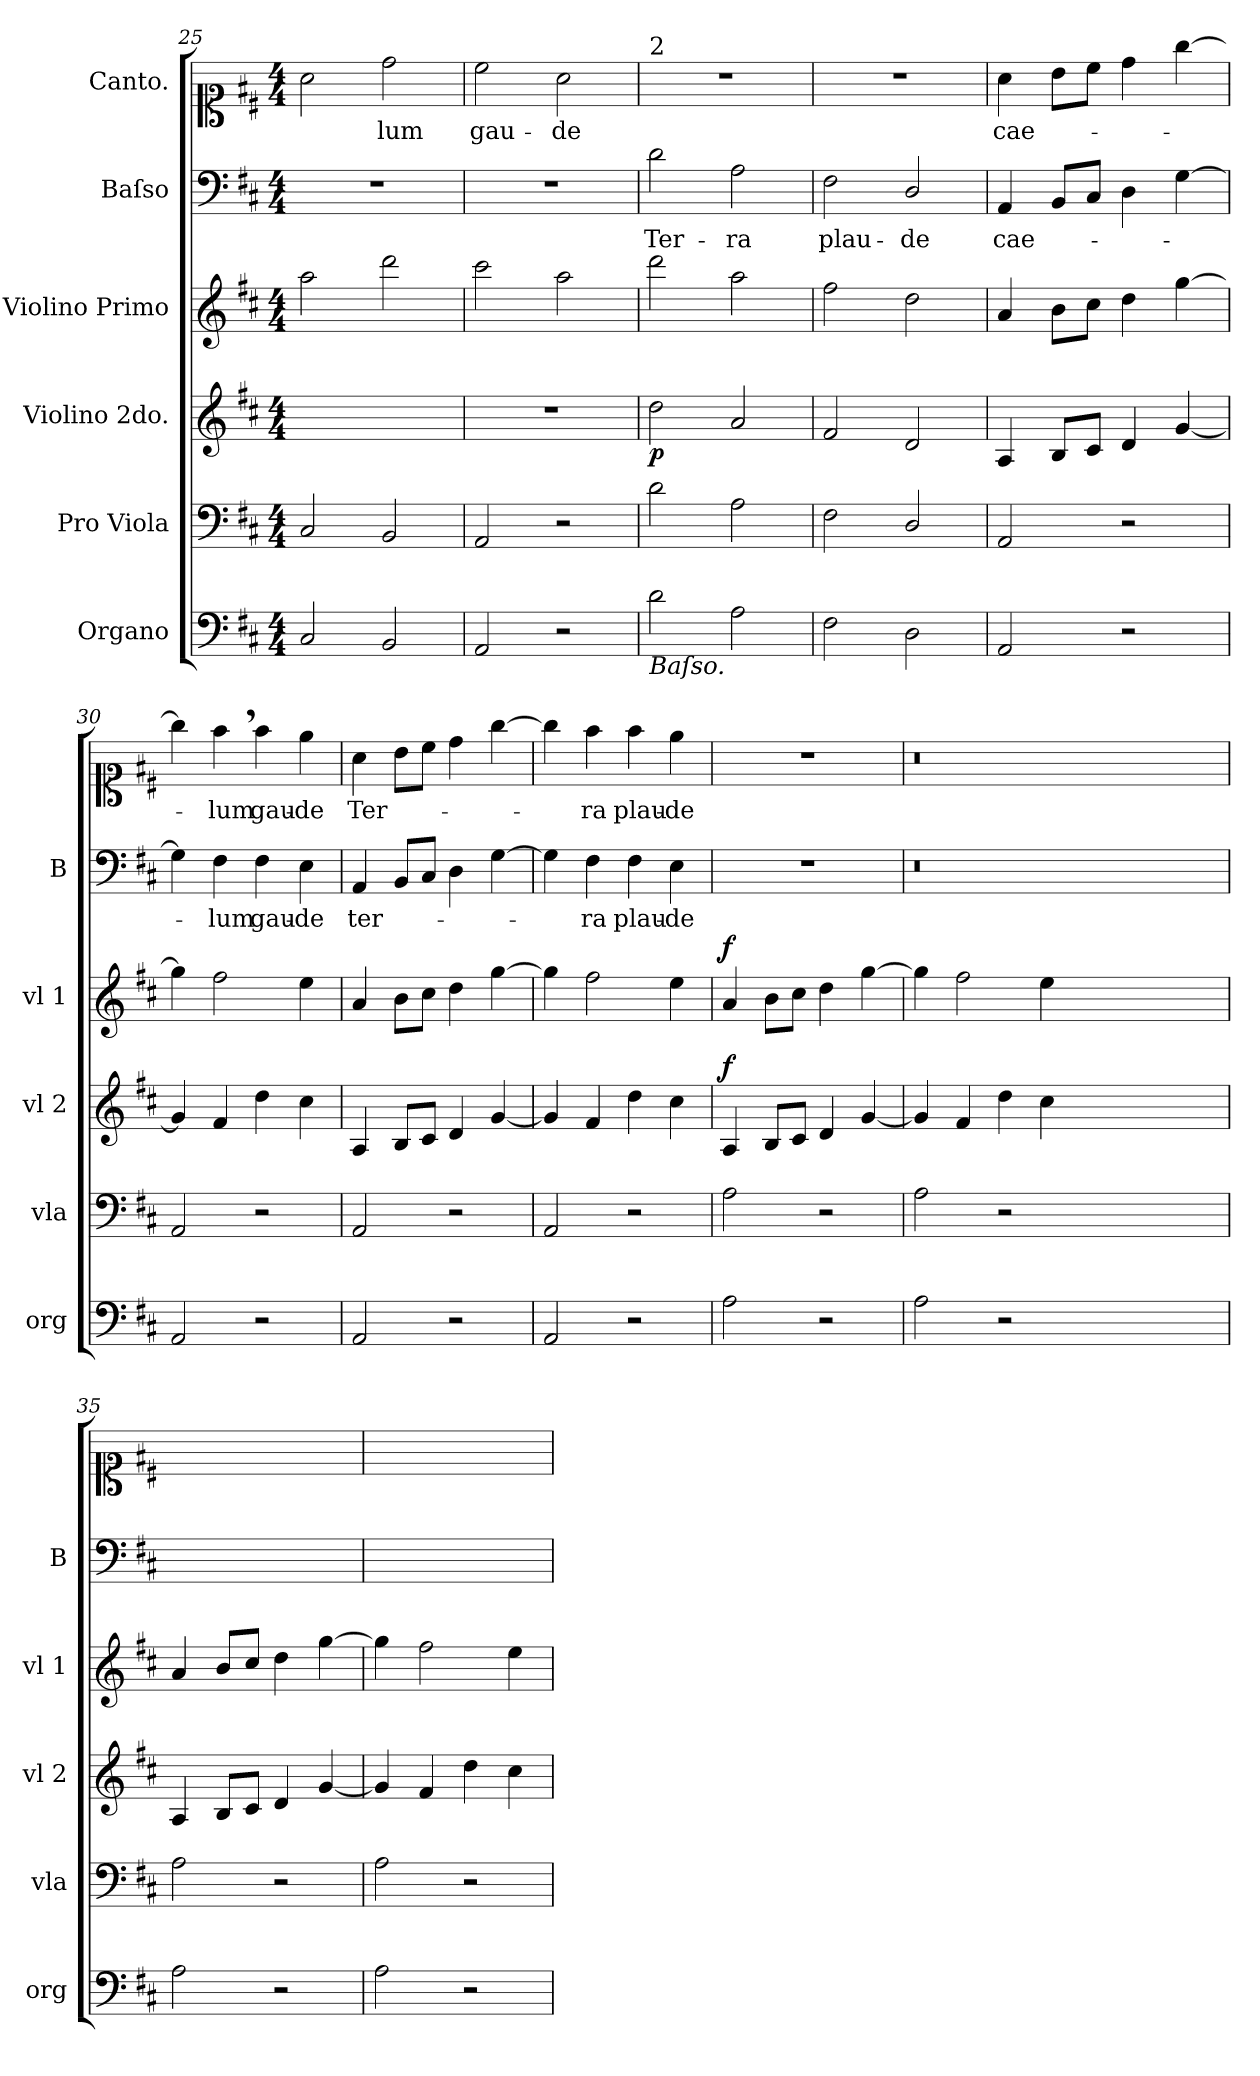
**kern	**kern	**kern	**dynam	**kern	**dynam	**kern	**text	**kern	**text
*part6	*part5	*part4	*part4	*part3	*part3	*part2	*part2	*part1	*part1
*staff6	*staff5	*staff4	*staff4	*staff3	*staff3	*staff2	*staff2	*staff1	*staff1
*I"Organo	*I"Pro Viola	*I"Violino 2do.	*	*I"Violino Primo	*	*I"Baſso	*	*I"Canto.	*
*I'org	*I'vla	*I'vl 2	*	*I'vl 1	*	*I'B	*	*	*
*clefF4	*clefF4	*clefG2	*	*clefG2	*	*clefF4	*	*clefC1	*
*k[f#c#]	*k[f#c#]	*k[f#c#]	*	*k[f#c#]	*	*k[f#c#]	*	*k[f#c#]	*
*D:	*D:	*D:	*	*D:	*	*D:	*	*D:	*
*M4/4	*M4/4	*M4/4	*	*M4/4	*	*M4/4	*	*M4/4	*
=25	=25	=25	=25	=25	=25	=25	=25	=25	=25
2C#/	2C#/	1ryy	.	2aa\	.	1r	.	2a\	.
2BB/	2BB/	.	.	2ddd\	.	.	.	2dd\	-lum
=26	=26	=26	=26	=26	=26	=26	=26	=26	=26
2AA/	2AA/	1r	.	2ccc#\	.	1r	.	2cc#\	gau-
2r	2r	.	.	2aa\	.	.	.	2a\	-de
=27	=27	=27	=27	=27	=27	=27	=27	=27	=27
!	!	!	!	!	!	!	!	!LO:TX:a:t=2	!
!LO:TX:b:i:t=Baſso.	!	!	!	!	!	!	!	!	!
!	!	!	!LO:DY:b	!	!	!	!	!	!
2d\	2d\	2dd\	p	2ddd\	.	2d\	Ter-	1r	.
2A\	2A\	2a/	.	2aa\	.	2A\	-ra	.	.
=28	=28	=28	=28	=28	=28	=28	=28	=28	=28
2F#\	2F#\	2f#/	.	2ff#\	.	2F#\	plau-	1r	.
2D\	2D/	2d/	.	2dd\	.	2D/	-de	.	.
=29	=29	=29	=29	=29	=29	=29	=29	=29	=29
2AA/	2AA/	4A/	.	4a/	.	4AA/	cae-	4a\	cae-
.	.	8B/L	.	8b\L	.	8BB/L	.	8b\L	.
.	.	8c#/J	.	8cc#\J	.	8C#/J	.	8cc#\J	.
2r	2r	4d/	.	4dd\	.	4D\	.	4dd\	.
.	.	[4g/	.	[4gg\	.	[4G\	.	[4gg\	.
=30	=30	=30	=30	=30	=30	=30	=30	=30	=30
2AA/	2AA/	4g/]	.	4gg\]	.	4G\]	.	4gg\]	.
.	.	4f#/	.	2ff#\	.	4F#\	-lum	4ff#,<\	-lum
2r	2r	4dd\	.	.	.	4F#\	gau-	4ff#\	gau-
.	.	4cc#\	.	4ee\	.	4E\	-de	4ee\	-de
=31	=31	=31	=31	=31	=31	=31	=31	=31	=31
2AA/	2AA/	4A/	.	4a/	.	4AA/	ter-	4a\	Ter-
.	.	8B/L	.	8b\L	.	8BB/L	.	8b\L	.
.	.	8c#/J	.	8cc#\J	.	8C#/J	.	8cc#\J	.
2r	2r	4d/	.	4dd\	.	4D\	.	4dd\	.
.	.	[4g/	.	[4gg\	.	[4G\	.	[4gg\	.
=32	=32	=32	=32	=32	=32	=32	=32	=32	=32
2AA/	2AA/	4g/]	.	4gg\]	.	4G\]	.	4gg\]	.
.	.	4f#/	.	2ff#\	.	4F#\	-ra	4ff#\	-ra
2r	2r	4dd\	.	.	.	4F#\	plau-	4ff#\	plau-
.	.	4cc#\	.	4ee\	.	4E\	-de	4ee\	-de
=33	=33	=33	=33	=33	=33	=33	=33	=33	=33
!	!	!	!LO:DY:a	!	!LO:DY:a	!	!	!	!
2A\	2A\	4A/	f	4a/	f	1r	.	1r	.
.	.	8B/L	.	8b\L	.	.	.	.	.
.	.	8c#/J	.	8cc#\J	.	.	.	.	.
2r	2r	4d/	.	4dd\	.	.	.	.	.
.	.	[4g/	.	[4gg\	.	.	.	.	.
=34	=34	=34	=34	=34	=34	=34	=34	=34	=34
2A\	2A\	4g/]	.	4gg\]	.	0.r	.	0.r	.
.	.	4f#/	.	2ff#\	.	.	.	.	.
2r	2r	4dd\	.	.	.	.	.	.	.
.	.	4cc#\	.	4ee\	.	.	.	.	.
0ryy	0ryy	0ryy	.	0ryy	.	.	.	.	.
=35	=35	=35	=35	=35	=35	=35	=35	=35	=35
2A\	2A\	4A/	.	4a/	.	1ryy	.	1ryy	.
.	.	8B/L	.	8b/L	.	.	.	.	.
.	.	8c#/J	.	8cc#/J	.	.	.	.	.
2r	2r	4d/	.	4dd\	.	.	.	.	.
.	.	[4g/	.	[4gg\	.	.	.	.	.
=36	=36	=36	=36	=36	=36	=36	=36	=36	=36
2A\	2A\	4g/]	.	4gg\]	.	1ryy	.	1ryy	.
.	.	4f#/	.	2ff#\	.	.	.	.	.
2r	2r	4dd\	.	.	.	.	.	.	.
.	.	4cc#\	.	4ee\	.	.	.	.	.
=	=	=	=	=	=	=	=	=	=
*-	*-	*-	*-	*-	*-	*-	*-	*-	*-
